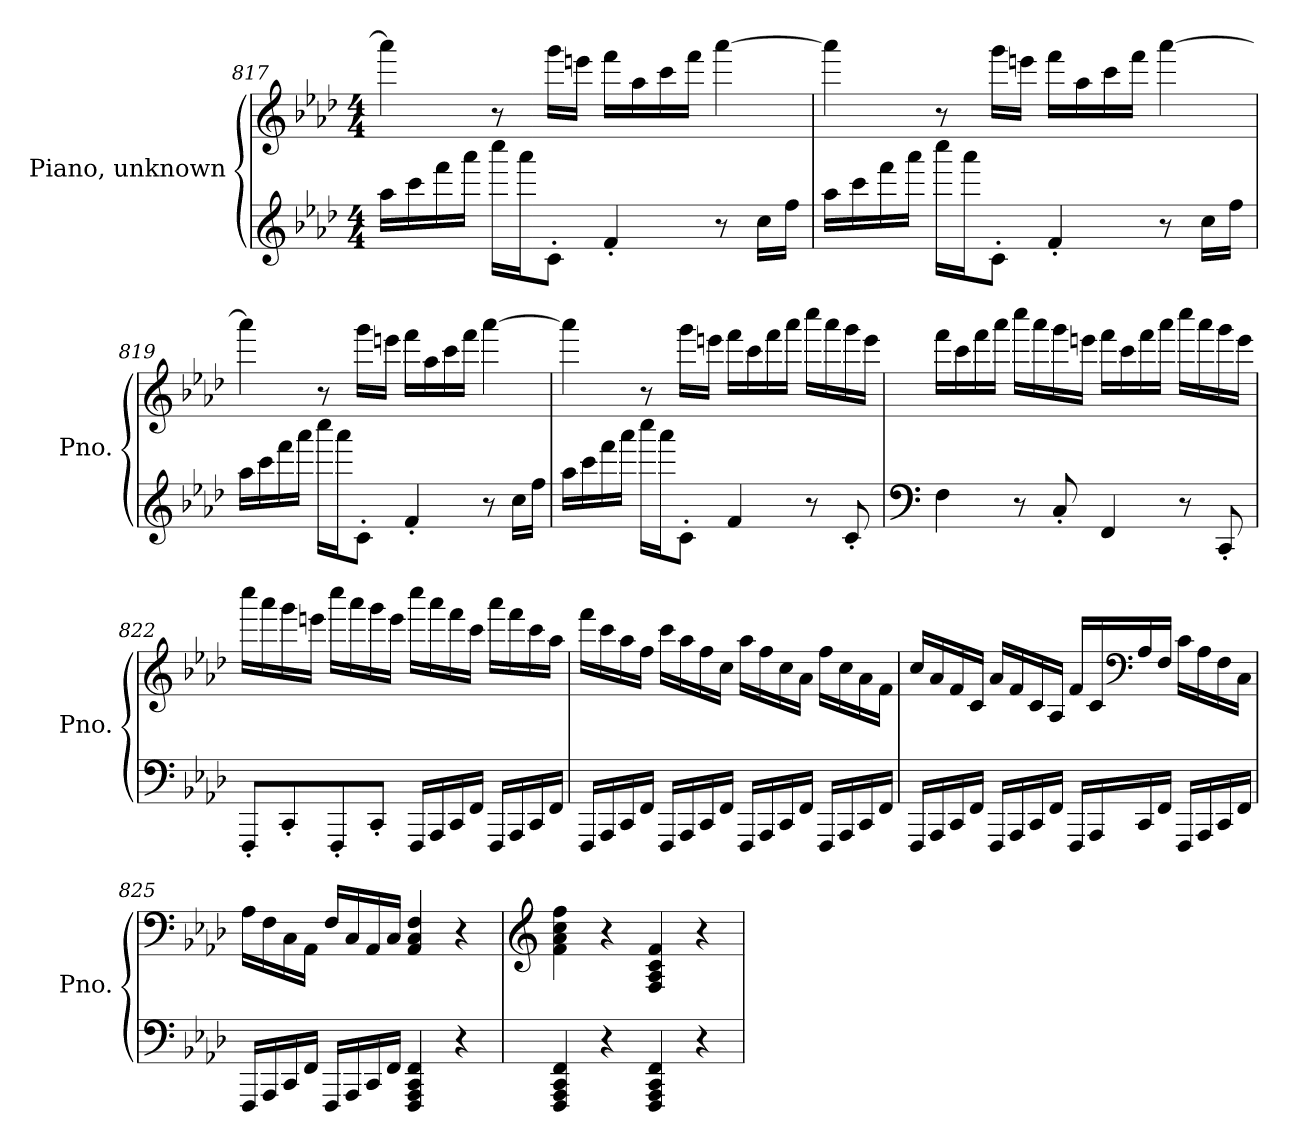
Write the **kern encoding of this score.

**kern	**kern
*part1	*part1
*staff2	*staff1
*I"Piano, unknown	*
*I'Pno.	*
*clefG2	*clefG2
*k[b-e-a-d-]	*k[b-e-a-d-]
*M4/4	*M4/4
=817	=817
16aa-\LL	4aaa-\]
16ccc\	.
16fff\	.
16aaa-\JJ	.
16cccc\LL	8r
16aaa-\J	.
8c'\J	16ggg\LL
.	16eeen\JJ
4f'/	16fff\LL
.	16aa-\
.	16ccc\
.	16fff\JJ
8r	[4aaa-\
16cc\LL	.
16ff\JJ	.
!!LO:LB:g=z
=818	=818
16aa-\LL	4aaa-\]
16ccc\	.
16fff\	.
16aaa-\JJ	.
16cccc\LL	8r
16aaa-\J	.
8c'\J	16ggg\LL
.	16eeen\JJ
4f'/	16fff\LL
.	16aa-\
.	16ccc\
.	16fff\JJ
8r	[4aaa-\
16cc\LL	.
16ff\JJ	.
=819	=819
16aa-\LL	4aaa-\]
16ccc\	.
16fff\	.
16aaa-\JJ	.
16cccc\LL	8r
16aaa-\J	.
8c'\J	16ggg\LL
.	16eeen\JJ
4f'/	16fff\LL
.	16aa-\
.	16ccc\
.	16fff\JJ
8r	[4aaa-\
16cc\LL	.
16ff\JJ	.
!!LO:LB:g=z
=820	=820
16aa-\LL	4aaa-\]
16ccc\	.
16fff\	.
16aaa-\JJ	.
16cccc\LL	8r
16aaa-\J	.
8c'\J	16ggg\LL
.	16eeen\JJ
4f/	16fff\LL
.	16ccc\
.	16fff\
.	16aaa-\JJ
8r	16cccc\LL
.	16aaa-\
8c'/	16ggg\
.	16eee\JJ
!!LO:LB:g=z
=821	=821
*clefF4	*
4F\	16fff\LL
.	16ccc\
.	16fff\
.	16aaa-\JJ
8r	16cccc\LL
.	16aaa-\
8C'/	16ggg\
.	16eeen\JJ
4FF/	16fff\LL
.	16ccc\
.	16fff\
.	16aaa-\JJ
8r	16cccc\LL
.	16aaa-\
8CC'/	16ggg\
.	16eee\JJ
!!LO:LB:g=z
=822	=822
8FFF'/L	16cccc\LL
.	16aaa-\
8CC'/	16ggg\
.	16eeen\JJ
8FFF'/	16cccc\LL
.	16aaa-\
8CC'/J	16ggg\
.	16eee\JJ
16FFF/LL	16cccc\LL
16AAA-/	16aaa-\
16CC/	16fff\
16FF/JJ	16ccc\JJ
16FFF/LL	16aaa-\LL
16AAA-/	16fff\
16CC/	16ccc\
16FF/JJ	16aa-\JJ
=823	=823
16FFF/LL	16fff\LL
16AAA-/	16ccc\
16CC/	16aa-\
16FF/JJ	16ff\JJ
16FFF/LL	16ccc\LL
16AAA-/	16aa-\
16CC/	16ff\
16FF/JJ	16cc\JJ
16FFF/LL	16aa-\LL
16AAA-/	16ff\
16CC/	16cc\
16FF/JJ	16a-\JJ
16FFF/LL	16ff\LL
16AAA-/	16cc\
16CC/	16a-\
16FF/JJ	16f\JJ
!!LO:PB:g=z
=824	=824
16FFF/LL	16cc/LL
16AAA-/	16a-/
16CC/	16f/
16FF/JJ	16c/JJ
16FFF/LL	16a-/LL
16AAA-/	16f/
16CC/	16c/
16FF/JJ	16A-/JJ
16FFF/LL	16f/LL
16AAA-/	16c/
*	*clefF4
16CC/	16A-/
16FF/JJ	16F/JJ
16FFF/LL	16c\LL
16AAA-/	16A-\
16CC/	16F\
16FF/JJ	16C\JJ
=825	=825
16FFF/LL	16A-\LL
16AAA-/	16F\
16CC/	16C\
16FF/JJ	16AA-\JJ
16FFF/LL	16F/LL
16AAA-/	16C/
16CC/	16AA-/
16FF/JJ	16C/JJ
4FFF/ 4AAA-/ 4CC/ 4FF/	4AA-/ 4C/ 4F/
4r	4r
=826	=826
*	*clefG2
4FFF/ 4AAA-/ 4CC/ 4FF/	4f\ 4a-\ 4cc\ 4ff\
4r	4r
4FFF/ 4AAA-/ 4CC/ 4FF/	4F/ 4A-/ 4c/ 4f/
4r	4r
=	=
*-	*-
